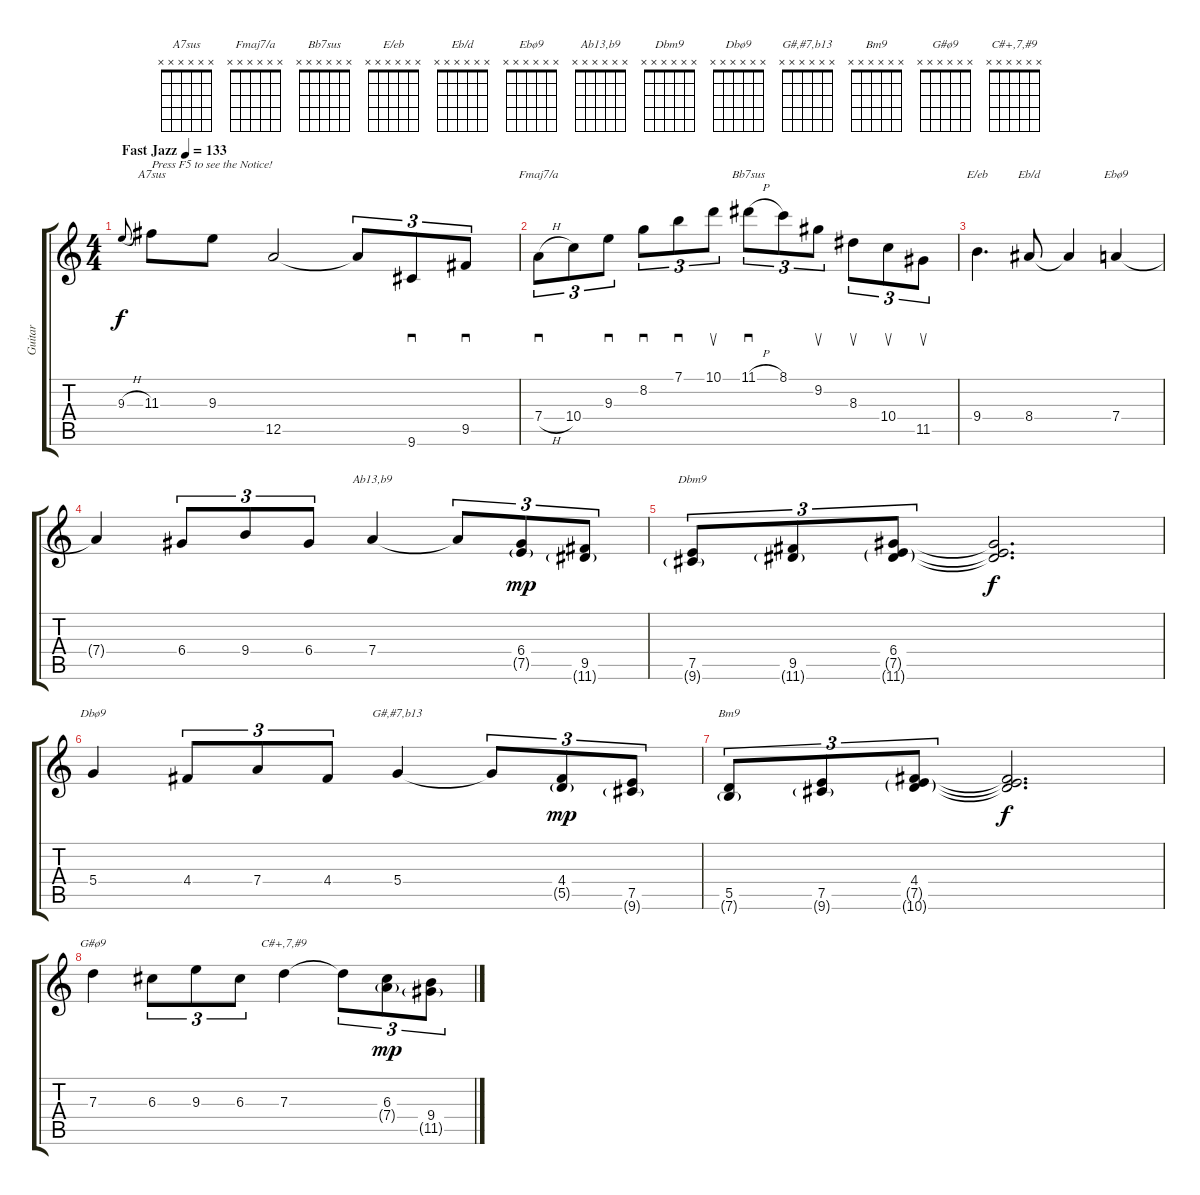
\track ("Guitar" "Guitar") {instrument electricguitarjazz}
\staff {score tabs}
\tuning (E4 B3 G3 D3 A2 E2) {hide}
\chord ("A7sus" x x x x x x)
\chord ("Fmaj7/a" x x x x x x)
\chord ("Bb7sus" x x x x x x)
\chord ("E/eb" x x x x x x)
\chord ("Eb/d" x x x x x x)
\chord ("Ebø9" x x x x x x)
\chord ("Ab13,b9" x x x x x x)
\chord ("Dbm9" x x x x x x)
\chord ("Dbø9" x x x x x x)
\chord ("G#,#7,b13" x x x x x x)
\chord ("Bm9" x x x x x x)
\chord ("G#ø9" x x x x x x)
\chord ("C#+,7,#9" x x x x x x)
\ts (4 4)
\tempo (133 "Fast Jazz")
\clef g2
\ks c
9.3{h}.8{gr onbeat dy f instrument electricguitarjazz} 11.3.8{ch "A7sus" txt "Press F5 to see the Notice!"} 9.3.8 12.5.2 12.5{t}.8{tu (3 2)} 9.6.8{sd tu (3 2)} 9.5.8{sd tu (3 2)} |
7.4{h}.8{sd tu (3 2) ch "Fmaj7/a"} 10.4.8{tu (3 2)} 9.3.8{sd tu (3 2)} 8.2.8{sd tu (3 2)} 7.1.8{sd tu (3 2)} 10.1.8{su tu (3 2)} 11.1{h}.8{sd tu (3 2) ch "Bb7sus"} 8.1.8{tu (3 2)} 9.2.8{su tu (3 2)} 8.3.8{su tu (3 2)} 10.4.8{su tu (3 2)} 11.5.8{su tu (3 2)} |
9.4.4{d ch "E/eb"} 8.4.8{ch "Eb/d"} 8.4{t}.4 7.4.4{ch "Ebø9"} |
7.4{t}.4 6.4.8{tu (3 2)} 9.4.8{tu (3 2)} 6.4.8{tu (3 2)} 7.4.4{ch "Ab13,b9"} 7.4{t}.8{tu (3 2)} (6.4 7.5{g}).8{tu (3 2) dy mp} (9.5 11.6{g}).8{tu (3 2)} |
(7.5 9.6{g}).8{tu (3 2) ch "Dbm9"} (9.5 11.6{g}).8{tu (3 2)} (6.4 7.5{g} 11.6{g}).8{tu (3 2)} (6.4{t} 7.5{t} 11.6{t}).2{d dy f} |
5.4.4{ch "Dbø9"} 4.4.8{tu (3 2)} 7.4.8{tu (3 2)} 4.4.8{tu (3 2)} 5.4.4{ch "G#,#7,b13"} 5.4{t}.8{tu (3 2)} (4.4 5.5{g}).8{tu (3 2) dy mp} (7.5 9.6{g}).8{tu (3 2)} |
(5.5 7.6{g}).8{tu (3 2) ch "Bm9"} (7.5 9.6{g}).8{tu (3 2)} (4.4 7.5{g} 10.6{g}).8{tu (3 2)} (4.4{t} 7.5{t} 10.6{t}).2{d dy f} |
7.3.4{ch "G#ø9"} 6.3.8{tu (3 2)} 9.3.8{tu (3 2)} 6.3.8{tu (3 2)} 7.3.4{ch "C#+,7,#9"} 7.3{t}.8{tu (3 2)} (6.3 7.4{g}).8{tu (3 2) dy mp} (9.4 11.5{g}).8{tu (3 2)}
